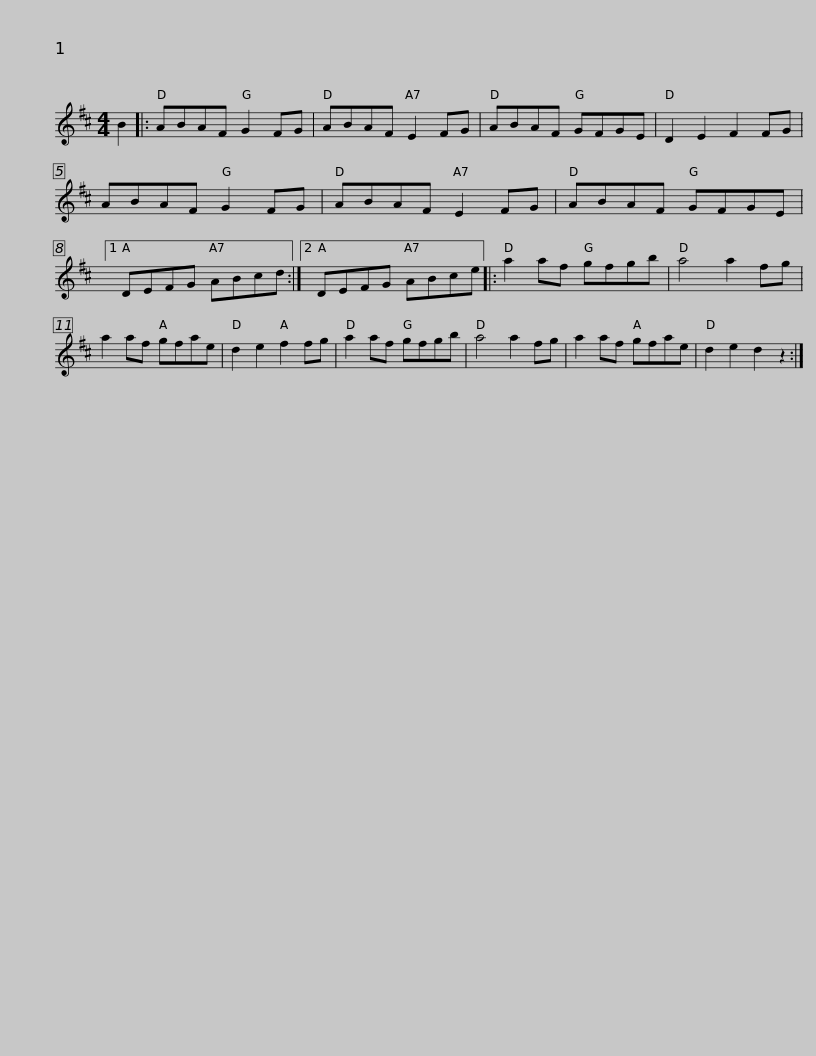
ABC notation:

X:1
L:1/8
M:4/4
I:linebreak $
K:D
V:1 treble
V:1
 B2 |: ABAF G2 FG | ABAF E2 FG | ABAF GFGE | D2 E2 F2 FG | %5
 ABAF G2 FG | ABAF E2 FG |$ ABAF GFGE |1 DEFG ABcd :|2 DEFG ABce |: %10
 a2 af gfgb | a4 a2 fg | a2 af gfae |$ d2 e2 f2 fg | a2 af gfgb | %15
 a4 a2 fg | a2 af gfae | d2 e2 d2 z2 :| %18
